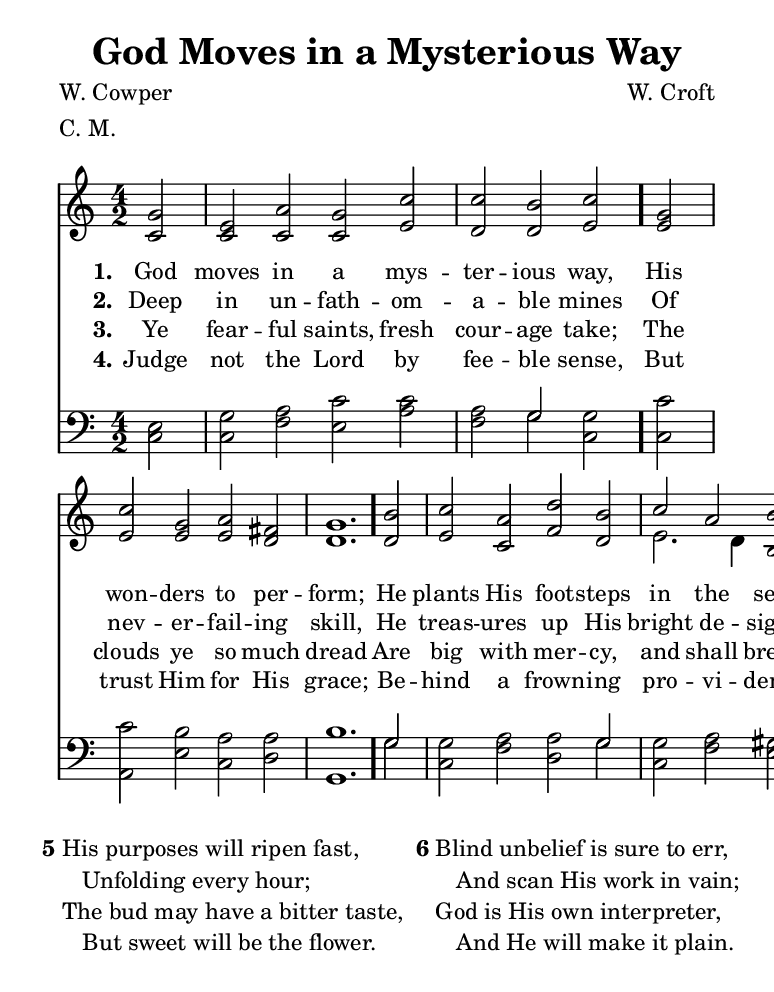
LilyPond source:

\include "common/global.ily"
\paper {
  \include "common/paper.ily"
  ragged-last-bottom = ##t
  systems-per-page = ##f
  system-count = 2
% decrease system-to-system padding to fit onto page with next score
system-system-spacing.padding = 0.5
system-system-spacing.basic-distance = 0.5

  % decrease system-to-system padding to fit onto page with next score
}

\header{
  hymnnumber = "161"
  title = "God Moves in a Mysterious Way"
  tunename = "St. Ann"
  meter = "C. M."
  poet = "W. Cowper"
  composer = "W. Croft"
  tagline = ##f
}

global = {
  \include "common/overrides.ily"
  \override Staff.TimeSignature.style = #'numbered
  \time 4/2
  \override Score.MetronomeMark.transparent = ##t % hide all fermata changes too
  \tempo 2=80
  \key c \major
  \partial 2
  \autoBeamOff
}

notesSoprano = {
\global
\relative c'' {

  g2 | e a g c | c b c
  g | c g a fis | g1.

  b2 | c a d b | c a b
  g | a c d b | c1.

  \bar "|."

}
}

notesAlto = {
\global
\relative e' {

  c2 | c c c e | d d e
  e | e e e d | d1.

  d2 | e c f d | e2. d4 b2
  c2 | f e d d | e1.

}
}

notesTenor = {
\global
\relative a {

  e2 | g a c c | a g g
  c | c b a a | b1.

  g2 | g a a g | g a gis
  g | f g a g | g1.

}
}

notesBass = {
\global
\relative f {

  c2 | c f e a | f g c,
  c | a e' c d | g,1.

  g'2 | c, f d g | c, f e
  e | d c f g | c,1.

}
}

wordsA = \lyricmode {
\set stanza = "1."

God moves in a mys -- ter -- ious way, \bar "."
His won -- ders to per -- form; \bar "."
He plants His foot -- steps in the sea, \bar "."
And rides up -- on the storm. \bar "."

}

wordsB = \lyricmode {
\set stanza = "2."

Deep in un -- fath -- om -- a -- ble mines
Of nev -- er -- fail -- ing skill,
He treas -- ures up His bright de -- signs
And works His sov -- ’reign will.

}

wordsC = \lyricmode {
\set stanza = "3."

Ye fear -- ful saints, fresh cour -- age take;
The clouds ye so much dread
Are big with mer -- cy, and shall break
In bless -- ings on your head.

}

wordsD = \lyricmode {
\set stanza = "4."

Judge not the Lord by fee -- ble sense,
But trust Him for His grace;
Be -- hind a frown -- ing pro -- vi -- dence
He hides a smil -- ing face.

}

wordsE = \markuplist {

\line { His purposes will ripen fast, }
\line { { \hspace #2 } Unfolding every hour; }
\line { The bud may have a bitter taste, }
\line { { \hspace #2 } But sweet will be the flower. }

}

wordsF = \markuplist {

\line { Blind unbelief is sure to err, }
\line { { \hspace #2 } And scan His work in vain; }
\line { God is His own interpreter, }
\line { { \hspace #2 } And He will make it plain. }

}

\score {
  \context ChoirStaff <<
    \context Staff = upper <<
      \set Staff.autoBeaming = ##f
      \set ChoirStaff.systemStartDelimiter = #'SystemStartBar
      \set ChoirStaff.printPartCombineTexts = ##f
      \partcombine #'(2 . 11) \notesSoprano \notesAlto
      \context NullVoice = sopranos { \voiceOne << \notesSoprano >> }
      \context Lyrics = one   \lyricsto sopranos \wordsA
      \context Lyrics = two   \lyricsto sopranos \wordsB
      \context Lyrics = three \lyricsto sopranos \wordsC
      \context Lyrics = four  \lyricsto sopranos \wordsD
    >>
    \context Staff = men <<
      \set Staff.autoBeaming = ##f
      \clef bass
      \set ChoirStaff.printPartCombineTexts = ##f
      \partcombine #'(2 . 11) \notesTenor \notesBass
    >>
  >>
  \layout {
    \include "common/layout.ily"
  }
  #(cond ((ly:get-option 'eog-midi-permitted) #{ \midi{
    \include "common/midi.ily"
  } #}))
}

\markup { \vcenter \column {
  \vspace #1
  \fill-line {
    \null
    \line{ \bold 5 \column { \wordsE } }
    \null
    \line{ \bold 6 \column { \wordsF } }
    \null
  }
  \vspace #1
} }

\version "2.19.49"  % necessary for upgrading to future LilyPond versions.

% vi:set et ts=2 sw=2 ai nocindent syntax=lilypond:
